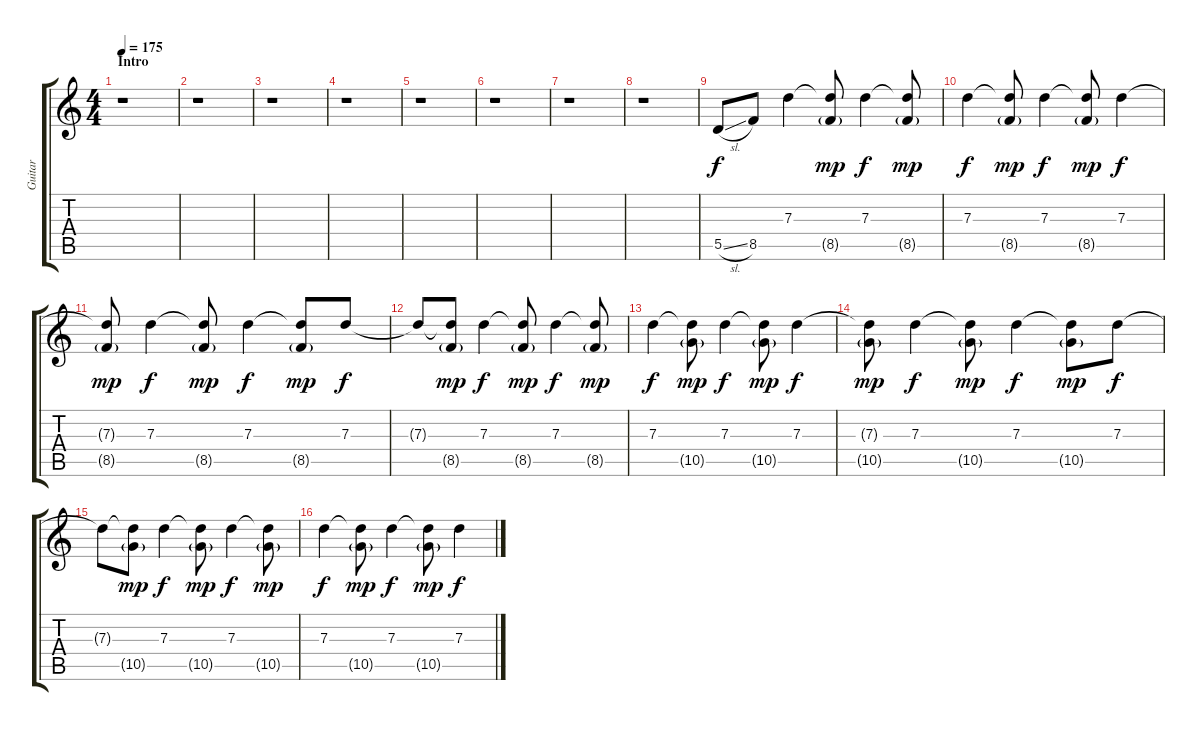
\track ("Guitar" "Guitar") {instrument acousticguitarsteel}
\staff {score tabs}
\tuning (E4 B3 G3 D3 A2 E2) {hide}
\ts (4 4)
\section ("" "Intro")
\tempo 175
\clef g2
\ks c
r.1{dy f instrument acousticguitarsteel} |
r.1 |
r.1 |
r.1 |
r.1 |
r.1 |
r.1 |
r.1 |
5.5{sl}.8 8.5.8 7.3.4 (7.3{t} 8.5{g}).8{dy mp} 7.3.4{dy f} (7.3{t} 8.5{g}).8{dy mp} |
7.3.4{dy f} (7.3{t} 8.5{g}).8{dy mp} 7.3.4{dy f} (7.3{t} 8.5{g}).8{dy mp} 7.3.4{dy f} |
(7.3{t} 8.5{g}).8{dy mp} 7.3.4{dy f} (7.3{t} 8.5{g}).8{dy mp} 7.3.4{dy f} (7.3{t} 8.5{g}).8{dy mp} 7.3.8{dy f} |
7.3{t}.8 (7.3{t} 8.5{g}).8{dy mp} 7.3.4{dy f} (7.3{t} 8.5{g}).8{dy mp} 7.3.4{dy f} (7.3{t} 8.5{g}).8{dy mp} |
7.3.4{dy f} (7.3{t} 10.5{g}).8{dy mp} 7.3.4{dy f} (7.3{t} 10.5{g}).8{dy mp} 7.3.4{dy f} |
(7.3{t} 10.5{g}).8{dy mp} 7.3.4{dy f} (7.3{t} 10.5{g}).8{dy mp} 7.3.4{dy f} (7.3{t} 10.5{g}).8{dy mp} 7.3.8{dy f} |
7.3{t}.8 (7.3{t} 10.5{g}).8{dy mp} 7.3.4{dy f} (7.3{t} 10.5{g}).8{dy mp} 7.3.4{dy f} (7.3{t} 10.5{g}).8{dy mp} |
7.3.4{dy f} (7.3{t} 10.5{g}).8{dy mp} 7.3.4{dy f} (7.3{t} 10.5{g}).8{dy mp} 7.3.4{dy f}
